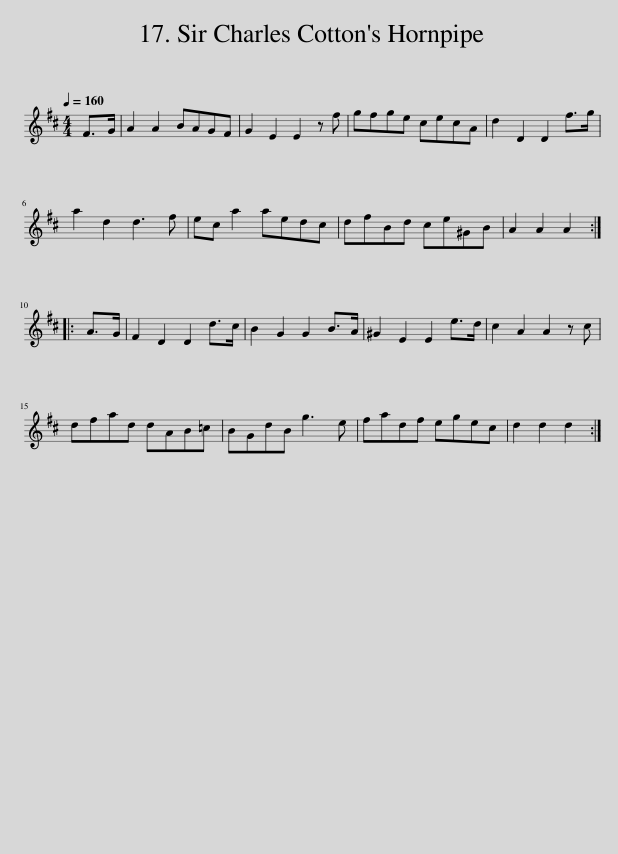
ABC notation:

X:1
L:1/8
Q:1/4=160
M:4/4
I:linebreak $
K:D
V:1 treble
V:1
 F>G | A2 A2 BAGF | G2 E2 E2 z f | gfge cecA | d2 D2 D2 f>g |$ %5
 a2 d2 d3 f | ec a2 aedc | dfBd ce^GB | A2 A2 A2 ::$ A>G | %10
 F2 D2 D2 d>c | B2 G2 G2 B>A | ^G2 E2 E2 e>d | c2 A2 A2 z c |$ dfad dAB=c | %15
 BGdB g3 e | fadf egec | d2 d2 d2 :| %18
